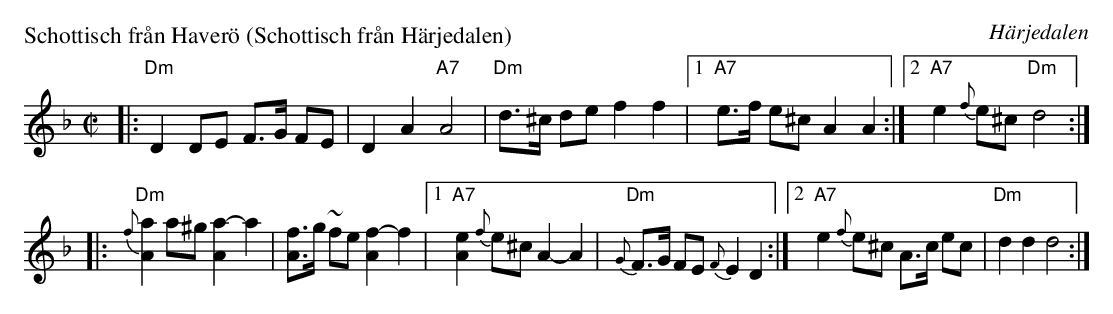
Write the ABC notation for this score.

X:1
P: Schottisch fr\aan Haver\"o (Schottisch fr\aan H\"arjedalen)
O: H\"arjedalen
M: C|
L: 1/8
K: Dm
|: "Dm"D2 DE F>G FE | D2 A2 "A7"A4 | "Dm"d>^c de f2 f2 \
|1 "A7"e>f e^c A2 A2 :|2 "A7"e2 {f}e^c "Dm"d4 :|
|: "Dm"{f}[a2A2] a^g [a2A2]- a2 | [fA]>g ~fe [f2A2]- f2 \
|1 "A7"[e2A2] {f}e^c A2- A2 | "Dm"{G}F>G FE {F}E2 D2 \
:|2 "A7"e2 {f}e^c A>c ec | "Dm"d2 d2 d4 :|
